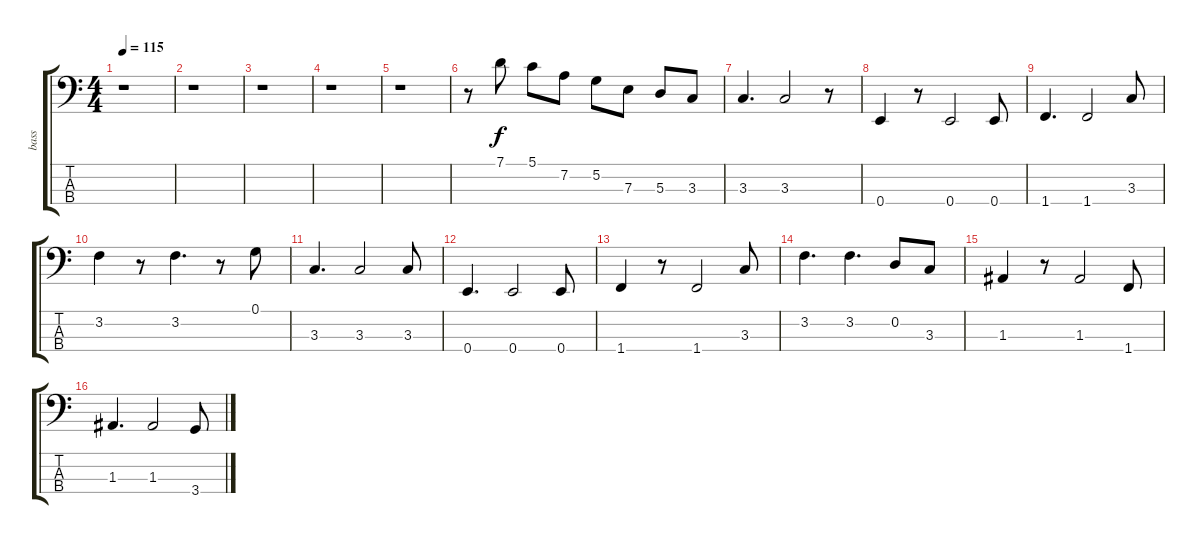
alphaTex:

\track ("bass" "bass") {instrument fretlessbass}
\staff {score tabs}
\tuning (G2 D2 A1 E1) {hide}
\ts (4 4)
\tempo 115
\clef f4
\ks c
r.1{dy f} |
r.1 |
r.1 |
r.1 |
r.1 |
r.8 7.1.8 5.1.8 7.2.8 5.2.8 7.3.8 5.3.8 3.3.8 |
3.3.4{d} 3.3.2 r.8 |
0.4.4 r.8 0.4.2 0.4.8 |
1.4.4{d} 1.4.2 3.3.8 |
3.2.4 r.8 3.2.4{d} r.8 0.1.8 |
3.3.4{d} 3.3.2 3.3.8 |
0.4.4{d} 0.4.2 0.4.8 |
1.4.4 r.8 1.4.2 3.3.8 |
3.2.4{d} 3.2.4{d} 0.2.8 3.3.8 |
1.3.4 r.8 1.3.2 1.4.8 |
1.3.4{d} 1.3.2 3.4.8
